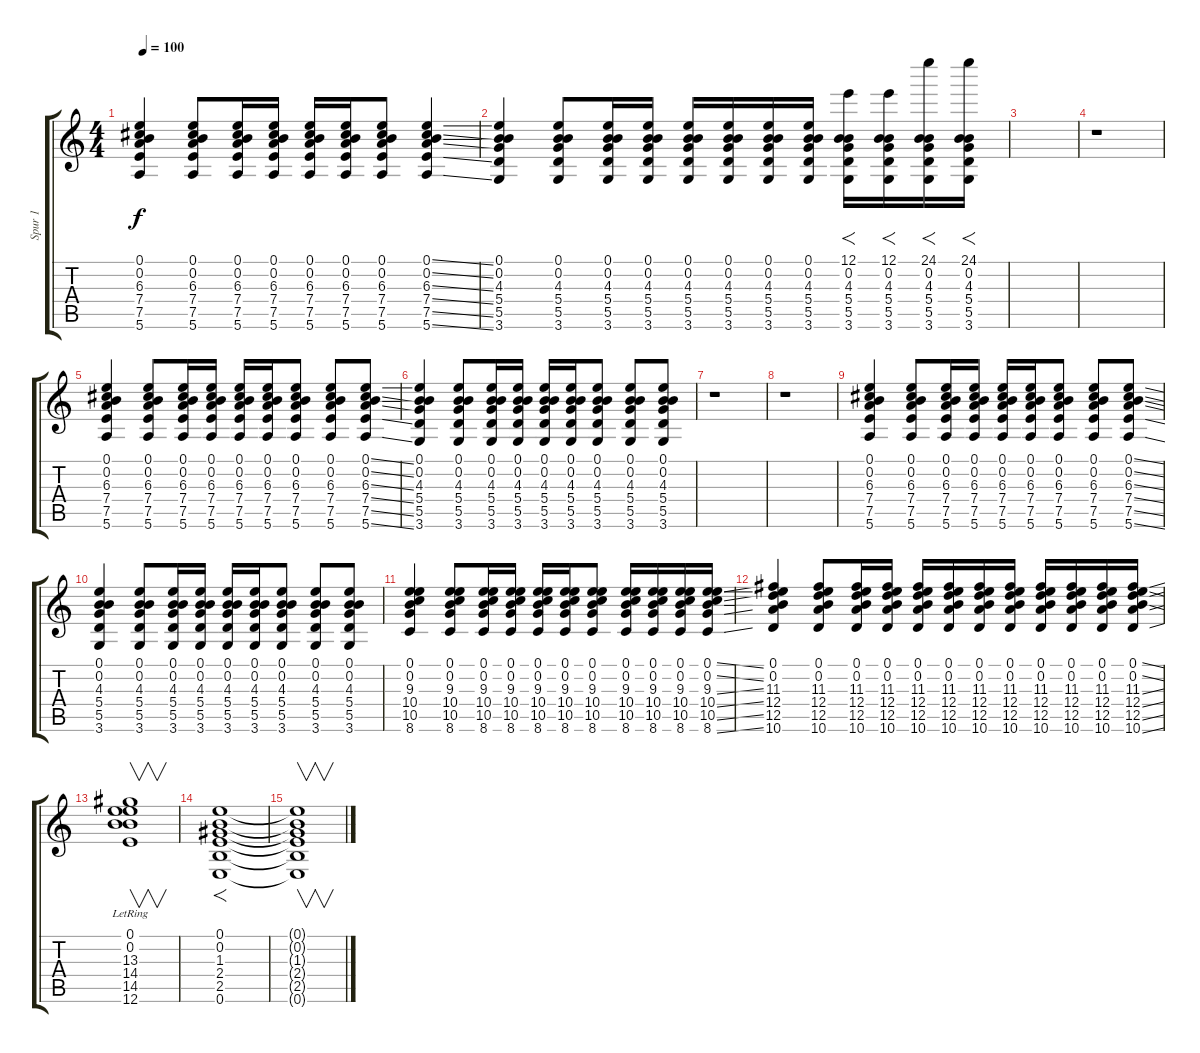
\track ("Spur 1" "Spur 1") {instrument electricguitarmuted}
\staff {score tabs}
\tuning (E4 B3 G3 D3 A2 E2) {hide}
\ts (4 4)
\tempo 100
\clef g2
\ks c
(0.1 0.2 6.3 7.4 7.5 5.6).4{dy f instrument electricguitarclean} (0.1 0.2 6.3 7.4 7.5 5.6).8 (0.1 0.2 6.3 7.4 7.5 5.6).16 (0.1 0.2 6.3 7.4 7.5 5.6).16 (0.1 0.2 6.3 7.4 7.5 5.6).16 (0.1 0.2 6.3 7.4 7.5 5.6).16 (0.1 0.2 6.3 7.4 7.5 5.6).8 (0.1{ss} 0.2{ss} 6.3{ss} 7.4{ss} 7.5{ss} 5.6{ss}).4 |
(0.1 0.2 4.3 5.4 5.5 3.6).4 (0.1 0.2 4.3 5.4 5.5 3.6).8 (0.1 0.2 4.3 5.4 5.5 3.6).16 (0.1 0.2 4.3 5.4 5.5 3.6).16 (0.1 0.2 4.3 5.4 5.5 3.6).16{instrument distortionguitar} (0.1 0.2 4.3 5.4 5.5 3.6).16 (0.1 0.2 4.3 5.4 5.5 3.6).16 (0.1 0.2 4.3 5.4 5.5 3.6).16 (12.1 0.2 4.3 5.4 5.5 3.6).16{f instrument distortionguitar} (12.1 0.2 4.3 5.4 5.5 3.6).16{f} (24.1 0.2 4.3 5.4 5.5 3.6).16{f} (24.1 0.2 4.3 5.4 5.5 3.6).16{f} |
|
r.1 |
(0.1 0.2 6.3 7.4 7.5 5.6).4{instrument electricguitarclean} (0.1 0.2 6.3 7.4 7.5 5.6).8 (0.1 0.2 6.3 7.4 7.5 5.6).16 (0.1 0.2 6.3 7.4 7.5 5.6).16 (0.1 0.2 6.3 7.4 7.5 5.6).16 (0.1 0.2 6.3 7.4 7.5 5.6).16 (0.1 0.2 6.3 7.4 7.5 5.6).8 (0.1 0.2 6.3 7.4 7.5 5.6).8 (0.1{ss} 0.2{ss} 6.3{ss} 7.4{ss} 7.5{ss} 5.6{ss}).8 |
(0.1 0.2 4.3 5.4 5.5 3.6).4 (0.1 0.2 4.3 5.4 5.5 3.6).8 (0.1 0.2 4.3 5.4 5.5 3.6).16 (0.1 0.2 4.3 5.4 5.5 3.6).16 (0.1 0.2 4.3 5.4 5.5 3.6).16 (0.1 0.2 4.3 5.4 5.5 3.6).16 (0.1 0.2 4.3 5.4 5.5 3.6).8 (0.1 0.2 4.3 5.4 5.5 3.6).8 (0.1 0.2 4.3 5.4 5.5 3.6).8 |
r.1 |
r.1 |
(0.1 0.2 6.3 7.4 7.5 5.6).4{instrument electricguitarclean} (0.1 0.2 6.3 7.4 7.5 5.6).8 (0.1 0.2 6.3 7.4 7.5 5.6).16 (0.1 0.2 6.3 7.4 7.5 5.6).16 (0.1 0.2 6.3 7.4 7.5 5.6).16 (0.1 0.2 6.3 7.4 7.5 5.6).16 (0.1 0.2 6.3 7.4 7.5 5.6).8 (0.1 0.2 6.3 7.4 7.5 5.6).8 (0.1{ss} 0.2{ss} 6.3{ss} 7.4{ss} 7.5{ss} 5.6{ss}).8 |
(0.1 0.2 4.3 5.4 5.5 3.6).4 (0.1 0.2 4.3 5.4 5.5 3.6).8 (0.1 0.2 4.3 5.4 5.5 3.6).16 (0.1 0.2 4.3 5.4 5.5 3.6).16 (0.1 0.2 4.3 5.4 5.5 3.6).16 (0.1 0.2 4.3 5.4 5.5 3.6).16 (0.1 0.2 4.3 5.4 5.5 3.6).8 (0.1 0.2 4.3 5.4 5.5 3.6).8 (0.1 0.2 4.3 5.4 5.5 3.6).8 |
(0.1 0.2 9.3 10.4 10.5 8.6).4{instrument electricguitarclean} (0.1 0.2 9.3 10.4 10.5 8.6).8 (0.1 0.2 9.3 10.4 10.5 8.6).16 (0.1 0.2 9.3 10.4 10.5 8.6).16 (0.1 0.2 9.3 10.4 10.5 8.6).16 (0.1 0.2 9.3 10.4 10.5 8.6).16 (0.1 0.2 9.3 10.4 10.5 8.6).8 (0.1 0.2 9.3 10.4 10.5 8.6).16 (0.1 0.2 9.3 10.4 10.5 8.6).16 (0.1 0.2 9.3 10.4 10.5 8.6).16 (0.1{ss} 0.2{ss} 9.3{ss} 10.4{ss} 10.5{ss} 8.6{ss}).16 |
(0.1 0.2 11.3 12.4 12.5 10.6).4 (0.1 0.2 11.3 12.4 12.5 10.6).8 (0.1 0.2 11.3 12.4 12.5 10.6).16 (0.1 0.2 11.3 12.4 12.5 10.6).16 (0.1 0.2 11.3 12.4 12.5 10.6).16 (0.1 0.2 11.3 12.4 12.5 10.6).16 (0.1 0.2 11.3 12.4 12.5 10.6).16 (0.1 0.2 11.3 12.4 12.5 10.6).16 (0.1 0.2 11.3 12.4 12.5 10.6).16 (0.1 0.2 11.3 12.4 12.5 10.6).16 (0.1 0.2 11.3 12.4 12.5 10.6).16 (0.1{ss} 0.2{ss} 11.3{ss} 12.4{ss} 12.5{ss} 10.6{ss}).16 |
(0.1{lr} 0.2{lr} 13.3{lr} 14.4{lr} 14.5{lr} 12.6).1{v} |
(0.1 0.2 1.3 2.4 2.5 0.6).1{f instrument choiraahs} |
(0.1{t} 0.2{t} 1.3{t} 2.4{t} 2.5{t} 0.6{t}).1{v}
